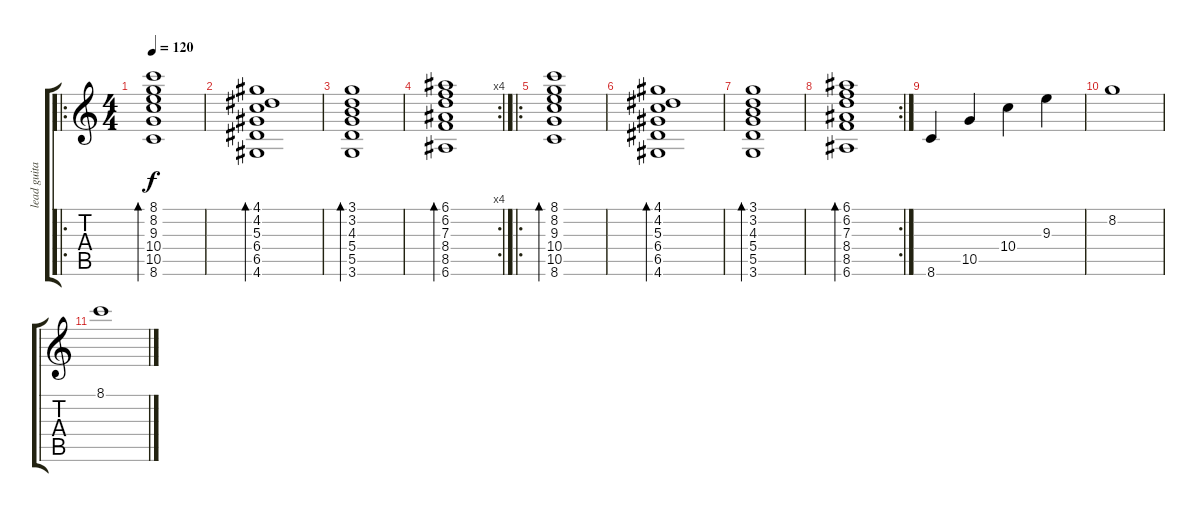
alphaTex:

\track ("lead guitar" "lead guita") {instrument acousticguitarnylon}
\staff {score tabs}
\tuning (E4 B3 G3 D3 A2 E2) {hide}
\ro
\ts (4 4)
\tempo 120
\clef g2
\ks c
(8.1 8.2 9.3 10.4 10.5 8.6).1{bd 480 dy f} |
(4.1 4.2 5.3 6.4 6.5 4.6).1{bd 480} |
(3.1 3.2 4.3 5.4 5.5 3.6).1{bd 480} |
\rc 4
(6.1 6.2 7.3 8.4 8.5 6.6).1{bd 480} |
\ro
(8.1 8.2 9.3 10.4 10.5 8.6).1{bd 480} |
(4.1 4.2 5.3 6.4 6.5 4.6).1{bd 480} |
(3.1 3.2 4.3 5.4 5.5 3.6).1{bd 480} |
\rc 2
(6.1 6.2 7.3 8.4 8.5 6.6).1{bd 480} |
8.6.4 10.5.4 10.4.4 9.3.4 |
8.2.1 |
8.1.1
